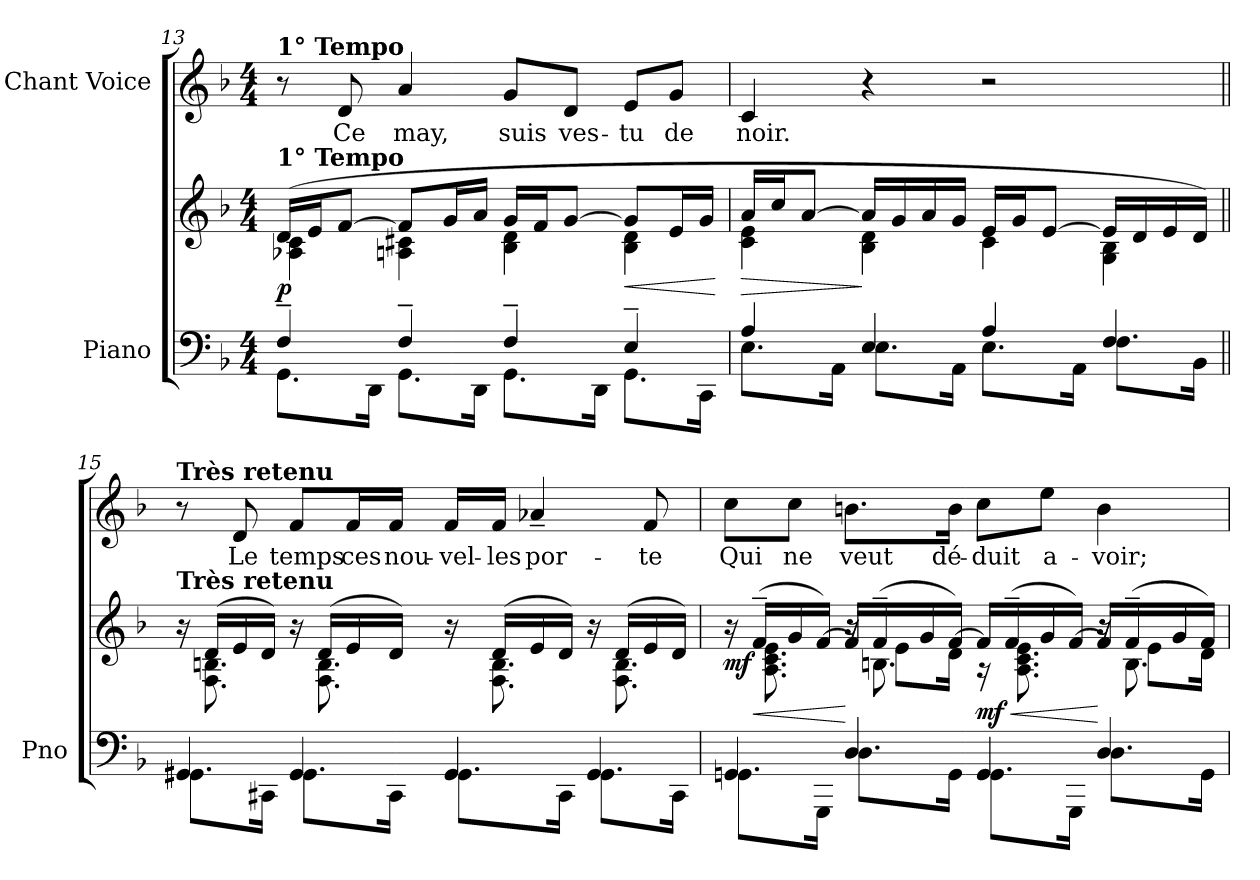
**kern	**kern	**dynam	**kern	**text
*part2	*part2	*part2	*part1	*part1
*staff3	*staff2	*staff2/3	*staff1	*staff1
*I"Piano	*	*	*I"Chant Voice	*
*I'Pno	*	*	*	*
!!LO:LB:g=z
*clefF4	*clefG2	*	*clefG2	*
*k[b-]	*k[b-]	*	*k[b-]	*
*M4/4	*M4/4	*	*M4/4	*
=13	=13	=13	=13	=13
*^	*^	*	*	*
!	!	!	!	!	!LO:TX:a:B:t=1° Tempo	!
!	!	!LO:TX:a:B:t=1° Tempo	!	!	!	!
!	!	!	!	!LO:DY:b	!	!
4F~/	8.GG\L	(16d/LL	4A-X\ 4c\	p	8r	.
.	.	16e/J	.	.	.	.
!	!	!	!	!	!	!LO:LY:b
.	.	[8f/J	.	.	8d/	Ce
.	16DD\Jk	.	.	.	.	.
!	!	!	!	!	!	!LO:LY:b
4F~/	8.GG\L	8f/L]	4An\ 4c#X\	.	4a/	may,
.	.	16g/L	.	.	.	.
.	16DD\Jk	16a/JJ	.	.	.	.
!	!	!	!	!	!	!LO:LY:b
4F~/	8.GG\L	16g/LL	4B-\ 4d\	.	8g/L	suis
.	.	16f/J	.	.	.	.
!	!	!	!	!	!	!LO:LY:b
.	.	[8g/J	.	.	8d/J	ves-
.	16DD\Jk	.	.	.	.	.
!	!	!	!	!LO:HP:b	!	!LO:LY:b
4E~/	8.GG\L	8g/L]	4B-\ 4d\	<	8e/L	-tu
!	!	!	!	!	!	!LO:LY:b
.	.	16e/L	.	.	8g/J	de
.	16CC\Jk	16g/JJ	.	.	.	.
*v	*v	*	*	*	*	*
*	*v	*v	*	*	*
.	.	[	.	.
=14	=14	=14	=14	=14
*^	*	*	*	*
!	!	!	!LO:HP:b	!	!LO:LY:b
*	*	*^	*	*	*
4A/	8.E\L	16a/LL	4c\ 4e\	>	4c/	noir.
.	.	16cc/J	.	.	.	.
.	.	[8a/J	.	.	.	.
.	16AA\Jk	.	.	.	.	.
!	!LO:N:head=solid	!	!	!	!	!
4E/	8.E\L	16a/LL]	4B-\ 4d\	]	4r	.
.	.	16g/	.	.	.	.
.	.	16a/	.	.	.	.
.	16AA\Jk	16g/JJ	.	.	.	.
!	!LO:N:head=solid	!	!	!	!	!
4A/	8.E\L	16e/LL	4c\	.	2r	.
.	.	16g/J	.	.	.	.
.	.	[8e/J	.	.	.	.
.	16AA\Jk	.	.	.	.	.
!	!LO:N:head=solid	!	!	!	!	!
4F/	8.F\L	16e/LL]	4G\ 4B-\	.	.	.
.	.	16d/	.	.	.	.
.	.	16e/	.	.	.	.
.	16BB-\Jk	16d/JJ)	.	.	.	.
!!LO:PB:g=z
=15||	=15||	=15||	=15||	=15||	=15||	=15||
!	!	!	!	!	!LO:TX:a:B:t=Très retenu	!
!	!	!LO:TX:a:B:t=Très retenu	!	!	!	!
!	!LO:N:head=solid	!	!	!LO:DY:b	!	!
!	!	!	!	!LO:DY:n=1:b	!	!
4GG#X/	8.GG#\L	16r	16ryy	other-dynamics p	8r	.
.	.	(16d/LL	8.F\ 8.Bn\	.	.	.
!	!	!	!	!	!	!LO:LY:b
.	.	16e/	.	.	8d/	Le
.	16CC#X\Jk	16d/JJ)	.	.	.	.
!	!LO:N:head=solid	!	!	!	!	!LO:LY:b
4GG#/	8.GG#\L	16r	16ryy	.	8f/L	temps
.	.	(16d/LL	8.F\ 8.B\	.	.	.
!	!	!	!	!	!	!LO:LY:b
.	.	16e/	.	.	16f/L	ces
!	!	!	!	!	!	!LO:LY:b
.	16CC#\Jk	16d/JJ)	.	.	16f/JJ	nou-
!	!LO:N:head=solid	!	!	!	!	!LO:LY:b
4GG#/	8.GG#\L	16r	16ryy	.	16f/LL	-vel-
!	!	!	!	!	!	!LO:LY:b
.	.	(16d/LL	8.F\ 8.B\	.	16f/JJ	-les
!	!	!	!	!	!	!LO:LY:b
.	.	16e/	.	.	4a-X~/	por-
.	16CC#\Jk	16d/JJ)	.	.	.	.
!	!LO:N:head=solid	!	!	!	!	!
4GG#/	8.GG#\L	16r	16ryy	.	.	.
.	.	(16d/LL	8.F\ 8.B\	.	.	.
!	!	!	!	!	!	!LO:LY:b
.	.	16e/	.	.	8f/	-te
.	16CC#\Jk	16d/JJ)	.	.	.	.
*	*	*v	*v	*	*	*
=16	=16	=16	=16	=16	=16
!	!LO:N:head=solid	!	!LO:DY:b	!	!LO:LY:b
*	*	*^	*	*	*
*	*	*	*^	*	*	*
4GG/	8.GGn\L	16ryy	16r	4ryy	mf	8cc\L	Qui
!	!	!	!	!	!LO:HP:b	!	!
.	.	(16f~/LL	8.A\ 8.c\ 8.e\	.	<	.	.
!	!	!	!	!	!	!	!LO:LY:b
.	.	16g/	.	.	.	8cc\J	ne
.	16GGG\Jk	[16f/JJ)	.	.	.	.	.
!	!LO:N:head=solid	!	!	!	!	!	!LO:LY:b
4D/	8.D\L	16f/LL]	16r	16r	[	8.bn\L	veut
.	.	(16f~/	8.Bn\	8e\L	.	.	.
.	.	16g/	.	.	.	.	.
!	!	!	!	!	!	!	!LO:LY:b
.	16GG\Jk	[16f/JJ)	.	16d\Jk	.	16b\Jk	dé-
!	!LO:N:head=solid	!	!	!	!LO:HP:b	!	!LO:LY:b
!	!	!	!	!	!LO:DY:n=1:b	!	!
4GG/	8.GG\L	16f/LL]	16r	4ryy	< mf	8cc\L	-duit
.	.	(16f~/	8.A\ 8.c\ 8.e\	.	.	.	.
!	!	!	!	!	!	!	!LO:LY:b
.	.	16g/	.	.	.	8ee\J	a-
.	16GGG\Jk	[16f/JJ)	.	.	.	.	.
!	!LO:N:head=solid	!	!	!	!	!	!LO:LY:b
4D/	8.D\L	16f/LL]	16r	16r	[	4b\	-voir;
.	.	(16f~/	8.B\	8e\L	.	.	.
.	.	16g/	.	.	.	.	.
.	16GG\Jk	16f/JJ)	.	16d\Jk	.	.	.
*v	*v	*	*	*	*	*	*
*	*v	*v	*v	*	*	*
=	=	=	=	=
*-	*-	*-	*-	*-
